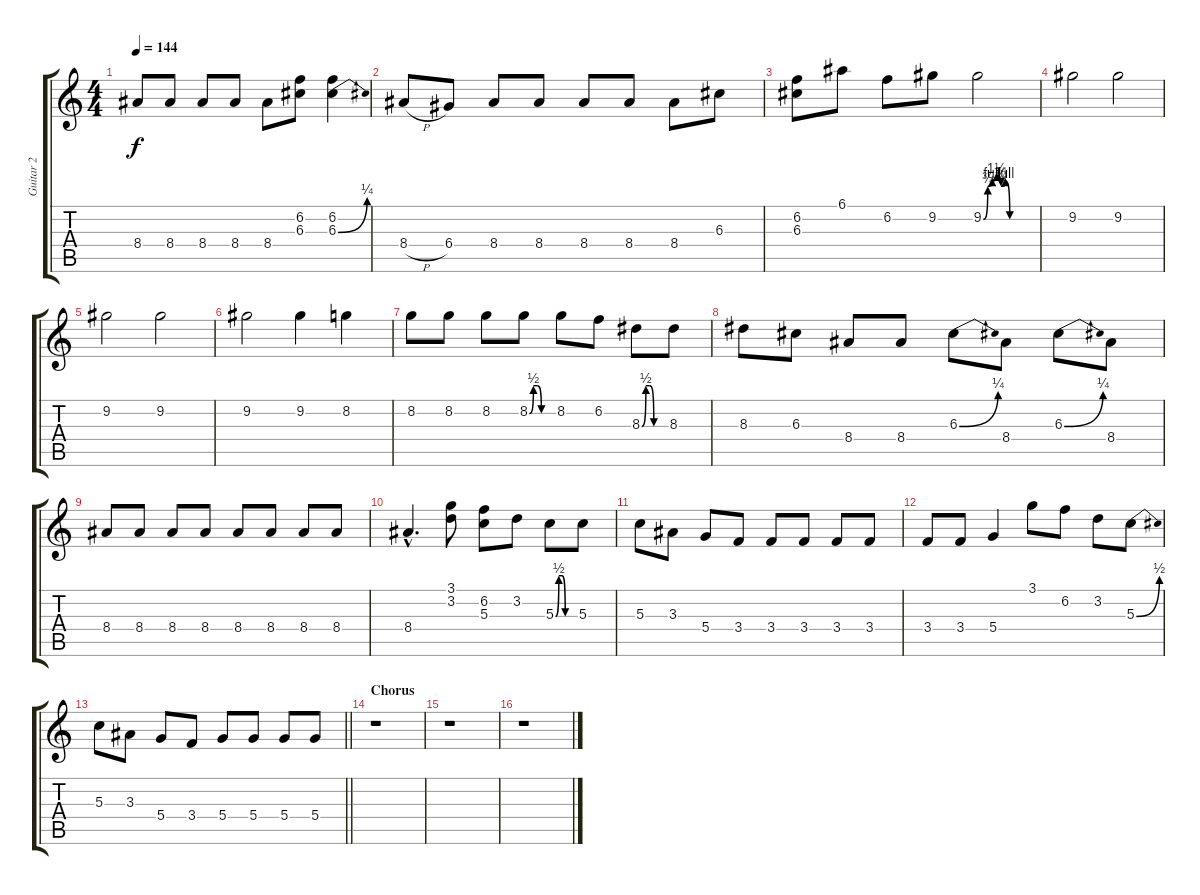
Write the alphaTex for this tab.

\track ("Guitar 2" "Guitar 2") {instrument overdrivenguitar}
\staff {score tabs}
\tuning (E4 B3 G3 D3 A2 E2) {hide}
\ts (4 4)
\tempo 144
\clef g2
\ks c
8.4.8{dy f} 8.4.8 8.4.8 8.4.8 8.4.8 (6.2 6.3).8 (6.2 6.3{be (bend 0 0 60 1)}).4 |
8.4{h}.8 6.4.8 8.4.8 8.4.8 8.4.8 8.4.8 8.4.8 6.3.8 |
(6.2 6.3).8 6.1.8 6.2.8 9.2.8 9.2{be (custom 0 0 5 3 10 4 15 5 20 3 25 4 30 0 60 0)}.2 |
9.2.2 9.2.2 |
9.2.2 9.2.2 |
9.2.2 9.2.4 8.2.4 |
8.2.8 8.2.8 8.2.8 8.2{be (custom 0 0 10 2 20 2 30 0 60 0)}.8 8.2.8 6.2.8 8.3{be (custom 0 0 10 2 20 2 30 0 60 0)}.8 8.3.8 |
8.3.8 6.3.8 8.4.8 8.4.8 6.3{be (bend 0 0 60 1)}.8 8.4.8 6.3{be (bend 0 0 60 1)}.8 8.4.8 |
8.4.8 8.4.8 8.4.8 8.4.8 8.4.8 8.4.8 8.4.8 8.4.8 |
8.4{hac}.4{d} (3.1 3.2).8 (6.2 5.3).8 3.2.8 5.3{be (custom 0 0 10 2 20 2 30 0 60 0)}.8 5.3.8 |
5.3.8 3.3.8 5.4.8 3.4.8 3.4.8 3.4.8 3.4.8 3.4.8 |
3.4.8 3.4.8 5.4.4 3.1.8 6.2.8 3.2.8 5.3{be (bend 0 0 60 2)}.8 |
\barLineRight lightlight
5.3.8 3.3.8 5.4.8 3.4.8 5.4.8 5.4.8 5.4.8 5.4.8 |
\section ("" "Chorus")
r.1 |
r.1 |
r.1
